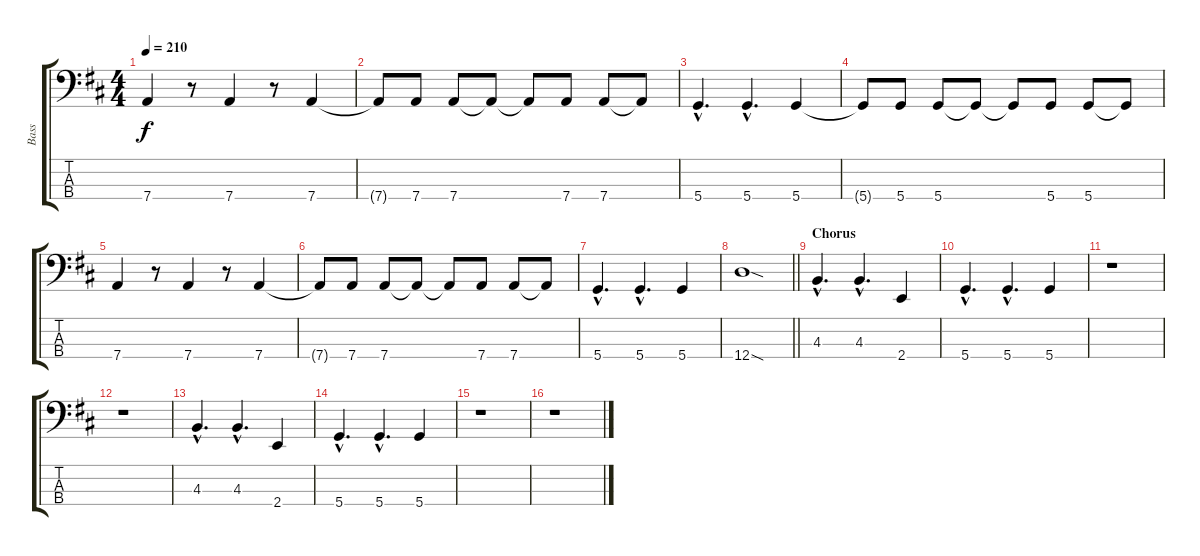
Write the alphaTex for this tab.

\track ("Bass" "Bass") {instrument electricbassfinger}
\staff {score tabs}
\tuning (F2 C2 G1 D1) {hide}
\ts (4 4)
\tempo 210
\clef f4
\ks d
7.4.4{dy f} r.8 7.4.4 r.8 7.4.4 |
7.4{t}.8 7.4.8 7.4.8 7.4{t}.8 7.4{t}.8 7.4.8 7.4.8 7.4{t}.8 |
5.4{hac}.4{d} 5.4{hac}.4{d} 5.4.4 |
5.4{t}.8 5.4.8 5.4.8 5.4{t}.8 5.4{t}.8 5.4.8 5.4.8 5.4{t}.8 |
7.4.4 r.8 7.4.4 r.8 7.4.4 |
7.4{t}.8 7.4.8 7.4.8 7.4{t}.8 7.4{t}.8 7.4.8 7.4.8 7.4{t}.8 |
5.4{hac}.4{d} 5.4{hac}.4{d} 5.4.4 |
\barLineRight lightlight
12.4{sod}.1 |
\section ("" "Chorus")
4.3{hac}.4{d} 4.3{hac}.4{d} 2.4.4 |
5.4{hac}.4{d} 5.4{hac}.4{d} 5.4.4 |
r.1 |
r.1 |
4.3{hac}.4{d} 4.3{hac}.4{d} 2.4.4 |
5.4{hac}.4{d} 5.4{hac}.4{d} 5.4.4 |
r.1 |
r.1
